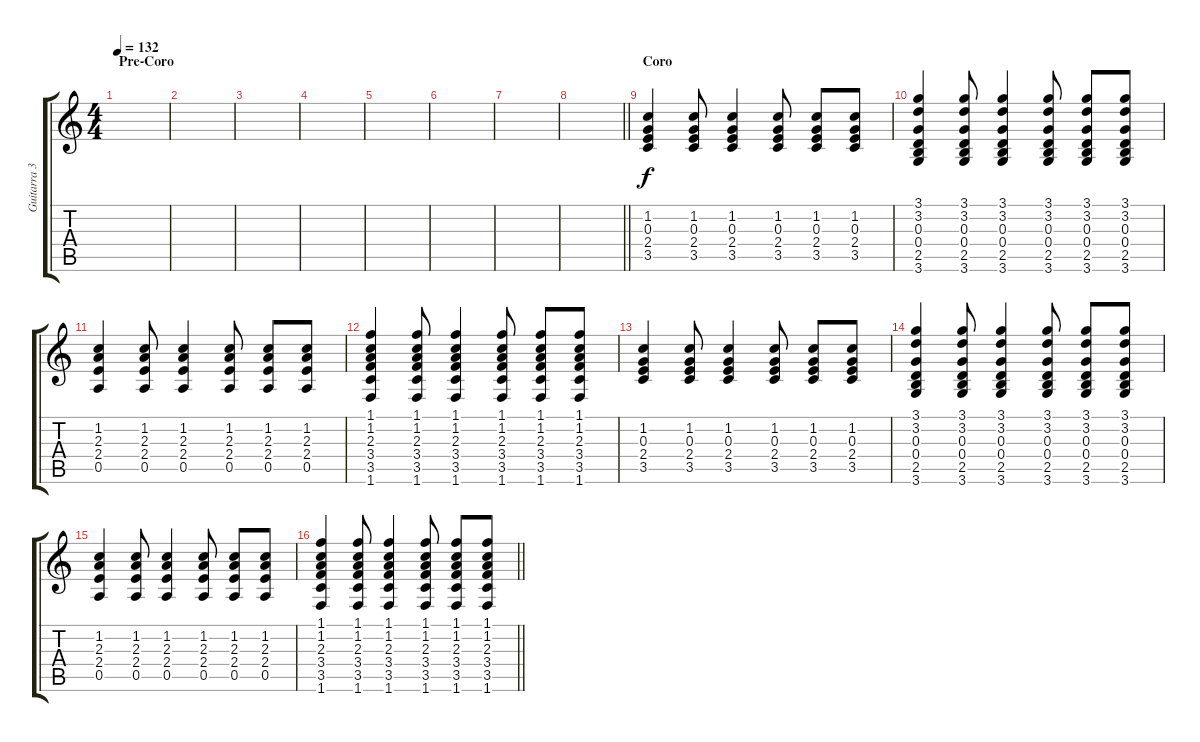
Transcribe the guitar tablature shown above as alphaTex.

\track ("Guitarra 3" "Guitarra 3") {instrument acousticguitarnylon}
\staff {score tabs}
\tuning (E4 B3 G3 D3 A2 E2) {hide}
\ts (4 4)
\section ("" "Pre-Coro")
\tempo 132
\clef g2
\ks c
|
|
|
|
|
|
|
\barLineRight lightlight
|
\section ("" "Coro")
(1.2 0.3 2.4 3.5).4{volume 16} (1.2 0.3 2.4 3.5).8 (1.2 0.3 2.4 3.5).4 (1.2 0.3 2.4 3.5).8 (1.2 0.3 2.4 3.5).8 (1.2 0.3 2.4 3.5).8 |
(3.1 3.2 0.3 0.4 2.5 3.6).4 (3.1 3.2 0.3 0.4 2.5 3.6).8 (3.1 3.2 0.3 0.4 2.5 3.6).4 (3.1 3.2 0.3 0.4 2.5 3.6).8 (3.1 3.2 0.3 0.4 2.5 3.6).8 (3.1 3.2 0.3 0.4 2.5 3.6).8 |
(1.2 2.3 2.4 0.5).4 (1.2 2.3 2.4 0.5).8 (1.2 2.3 2.4 0.5).4 (1.2 2.3 2.4 0.5).8 (1.2 2.3 2.4 0.5).8 (1.2 2.3 2.4 0.5).8 |
(1.1 1.2 2.3 3.4 3.5 1.6).4 (1.1 1.2 2.3 3.4 3.5 1.6).8 (1.1 1.2 2.3 3.4 3.5 1.6).4 (1.1 1.2 2.3 3.4 3.5 1.6).8 (1.1 1.2 2.3 3.4 3.5 1.6).8 (1.1 1.2 2.3 3.4 3.5 1.6).8 |
(1.2 0.3 2.4 3.5).4 (1.2 0.3 2.4 3.5).8 (1.2 0.3 2.4 3.5).4 (1.2 0.3 2.4 3.5).8 (1.2 0.3 2.4 3.5).8 (1.2 0.3 2.4 3.5).8 |
(3.1 3.2 0.3 0.4 2.5 3.6).4 (3.1 3.2 0.3 0.4 2.5 3.6).8 (3.1 3.2 0.3 0.4 2.5 3.6).4 (3.1 3.2 0.3 0.4 2.5 3.6).8 (3.1 3.2 0.3 0.4 2.5 3.6).8 (3.1 3.2 0.3 0.4 2.5 3.6).8 |
(1.2 2.3 2.4 0.5).4 (1.2 2.3 2.4 0.5).8 (1.2 2.3 2.4 0.5).4 (1.2 2.3 2.4 0.5).8 (1.2 2.3 2.4 0.5).8 (1.2 2.3 2.4 0.5).8 |
\barLineRight lightlight
(1.1 1.2 2.3 3.4 3.5 1.6).4 (1.1 1.2 2.3 3.4 3.5 1.6).8 (1.1 1.2 2.3 3.4 3.5 1.6).4 (1.1 1.2 2.3 3.4 3.5 1.6).8 (1.1 1.2 2.3 3.4 3.5 1.6).8 (1.1 1.2 2.3 3.4 3.5 1.6).8
